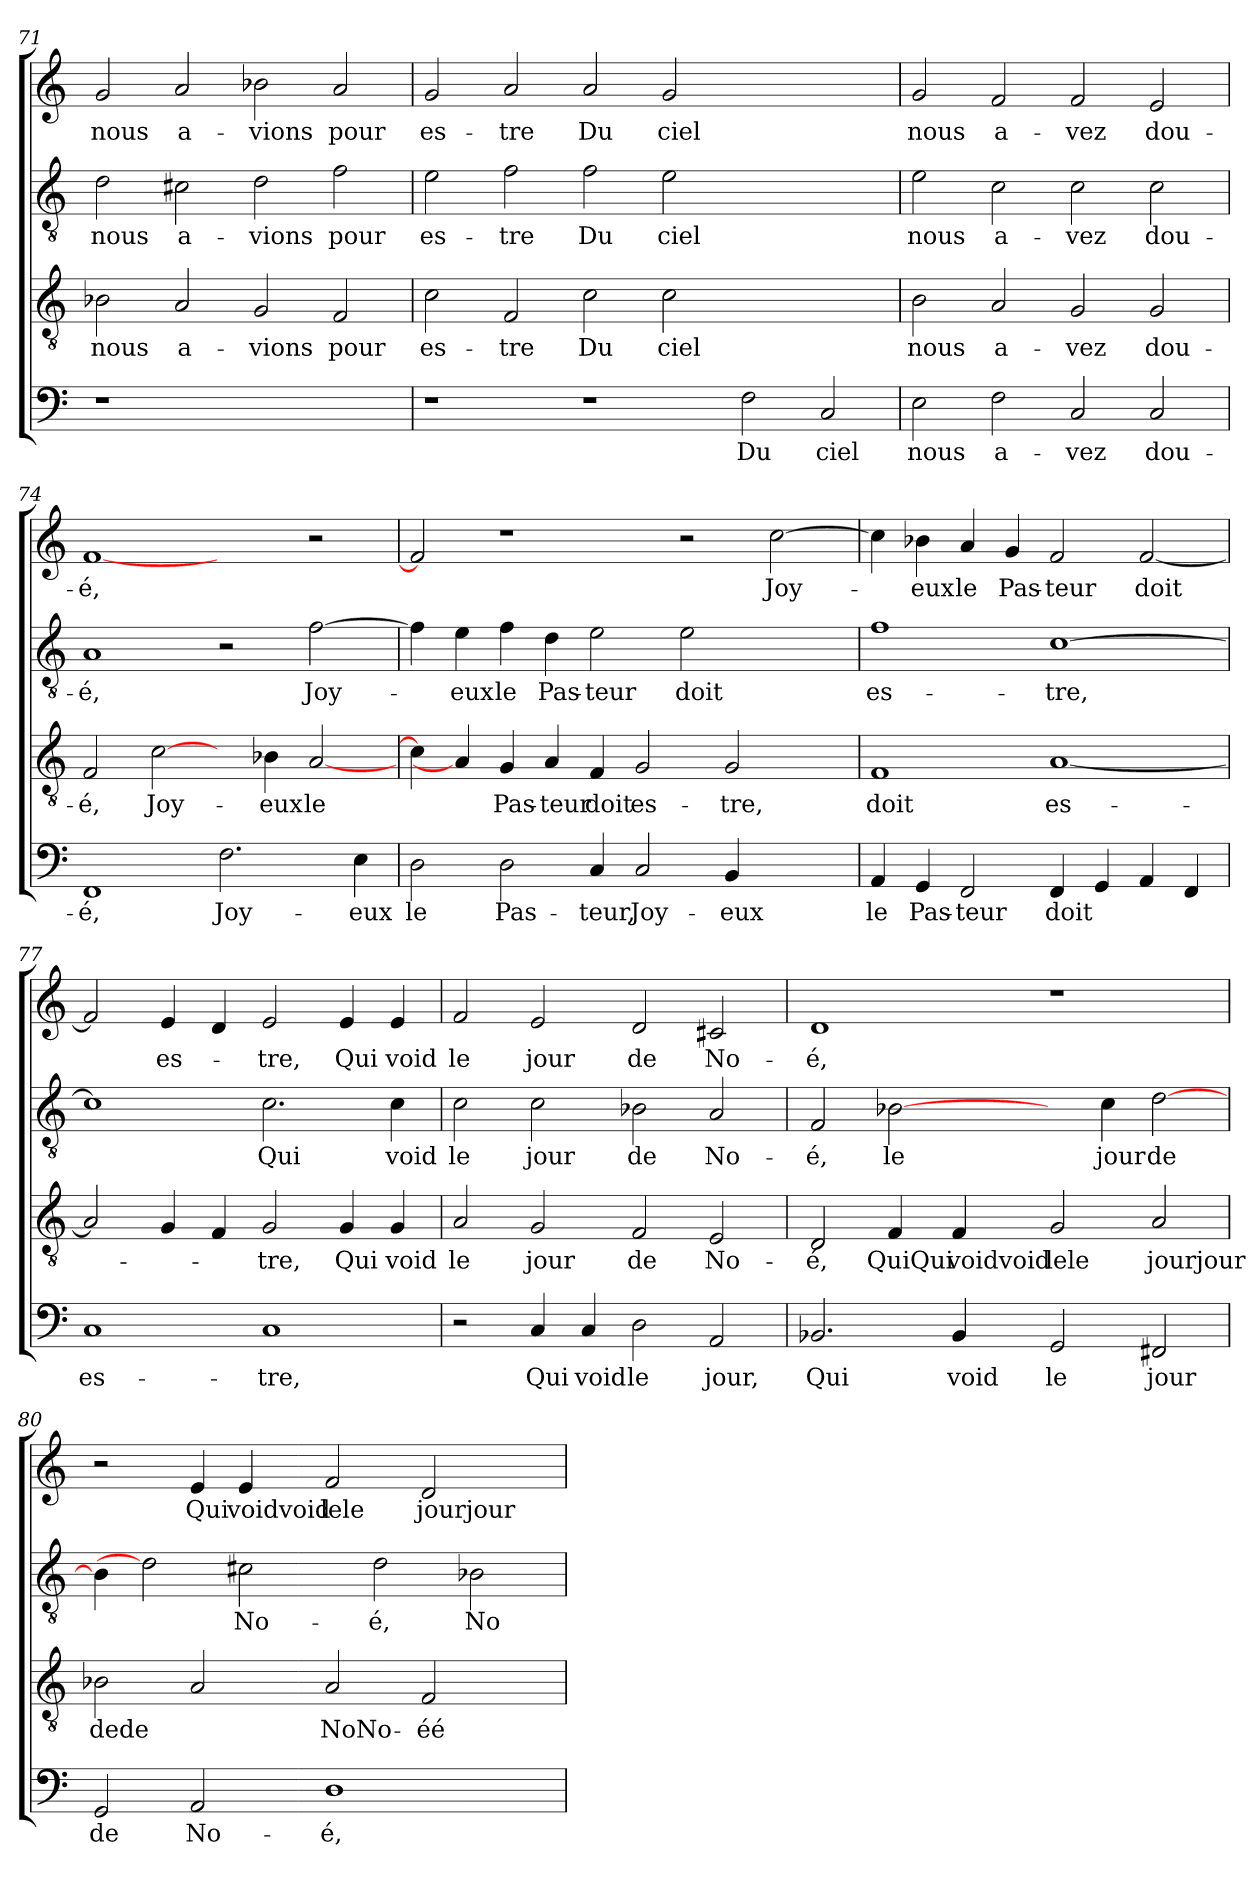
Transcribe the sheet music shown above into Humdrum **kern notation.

**kern	**text	**kern	**text	**kern	**text	**kern	**text
*part4	*part4	*part3	*part3	*part2	*part2	*part1	*part1
*staff4	*staff4	*staff3	*staff3	*staff2	*staff2	*staff1	*staff1
*clefF4	*	*clefGv2	*	*clefGv2	*	*clefG2	*
*k[]	*	*k[]	*	*k[]	*	*k[]	*
=71	=71	=71	=71	=71	=71	=71	=71
1r	.	2B-X	nous	2d	nous	2g	nous
.	.	2A	a-	2c#X	a-	2a	a-
1ryy	.	2G	-vions	2d	-vions	2b-X	-vions
.	.	2F	pour	2f	pour	2a	pour
=72	=72	=72	=72	=72	=72	=72	=72
1r	.	2c	es-	2e	es-	2g	es-
.	.	2F	-tre	2f	-tre	2a	-tre
1r	.	2c	Du	2f	Du	2a	Du
.	.	2c	ciel	2e	ciel	2g	ciel
2F	Du	1ryy	.	1ryy	.	1ryy	.
2C	ciel	.	.	.	.	.	.
=73	=73	=73	=73	=73	=73	=73	=73
2E	nous	2B	nous	2e	nous	2g	nous
2F	a-	2A	a-	2c	a-	2f	a-
2C	-vez	2G	-vez	2c	-vez	2f	-vez
2C	dou-	2G	dou-	2c	dou-	2e	dou-
!!LO:PB:g=z
=74	=74	=74	=74	=74	=74	=74	=74
1FF	-é,	2F	-é,	1A	-é,	[1f	-é,
.	.	[2c	Joy-	.	.	.	.
2.F	Joy-	4ryy	.	2r	.	2ryy	.
.	.	4B-X	-eux	.	.	.	.
.	.	[2A	le	[2f	Joy-	2r	.
4E	-eux	.	.	.	.	.	.
=75	=75	=75	=75	=75	=75	=75	=75
2D	le	4c]	.	4f]	.	2f]	.
.	.	4A]	.	4e	-eux	.	.
2D	Pas-	4G	Pas-	4f	le	1r	.
.	.	4A	-teur	4d	Pas-	.	.
4C	-teur,	4F	doit	2e	-teur	.	.
2C	Joy-	2G	es-	.	.	.	.
.	.	.	.	2e	doit	2r	.
4BB	-eux	2G	-tre,	.	.	.	.
2ryy	.	.	.	2ryy	.	[2cc	Joy-
.	.	4ryy	.	.	.	.	.
=76	=76	=76	=76	=76	=76	=76	=76
4AA	le	1F	doit	1f	es-	4cc]	.
4GG	Pas-	.	.	.	.	4b-X	-eux
2FF	-teur	.	.	.	.	4a	le
.	.	.	.	.	.	4g	Pas-
4FF	doit	[1A	es-	[1c	-tre,	2f	-teur
4GG	.	.	.	.	.	.	.
4AA	.	.	.	.	.	[2f	doit
4FF	.	.	.	.	.	.	.
=77	=77	=77	=77	=77	=77	=77	=77
1C	es-	2A]	.	1c]	.	2f]	.
.	.	4G	.	.	.	4e	es-
.	.	4F	.	.	.	4d	.
1C	-tre,	2G	-tre,	2.c	Qui	2e	-tre,
.	.	4G	Qui	.	.	4e	Qui
.	.	4G	void	4c	void	4e	void
!!LO:LB:g=z
=78	=78	=78	=78	=78	=78	=78	=78
2r	.	2A	le	2c	le	2f	le
4C	Qui	2G	jour	2c	jour	2e	jour
4C	void	.	.	.	.	.	.
2D	le	2F	de	2B-X	de	2d	de
2AA	jour,	2E	No-	2A	No-	2c#X	No-
=79	=79	=79	=79	=79	=79	=79	=79
2.BB-X	Qui	2D	-é,	2F	-é,	1d	-é,
.	.	4F	QuiQui	[2B-X	le	.	.
4BB-	void	4F	voidvoid	.	.	.	.
2GG	le	2G	lele	4ryy	.	1r	.
.	.	.	.	4c	jour	.	.
2FF#X	jour	2A	jourjour	[2d	de	.	.
=80	=80	=80	=80	=80	=80	=80	=80
2GG	de	2B-X	dede	4B-]	.	2r	.
.	.	.	.	2d]	.	.	.
2AA	No-	2A	.	.	.	4e	Qui
.	.	.	.	2c#X	No-	4e	voidvoid
1D	-é,	2A	NoNo-	.	.	2f	lele
.	.	.	.	2d	-é,	.	.
.	.	2F	-éé	.	.	2d	jourjour
.	.	.	.	2B-X	No-	.	.
4ryy	.	4ryy	.	.	.	4ryy	.
=	=	=	=	=	=	=	=
*-	*-	*-	*-	*-	*-	*-	*-
